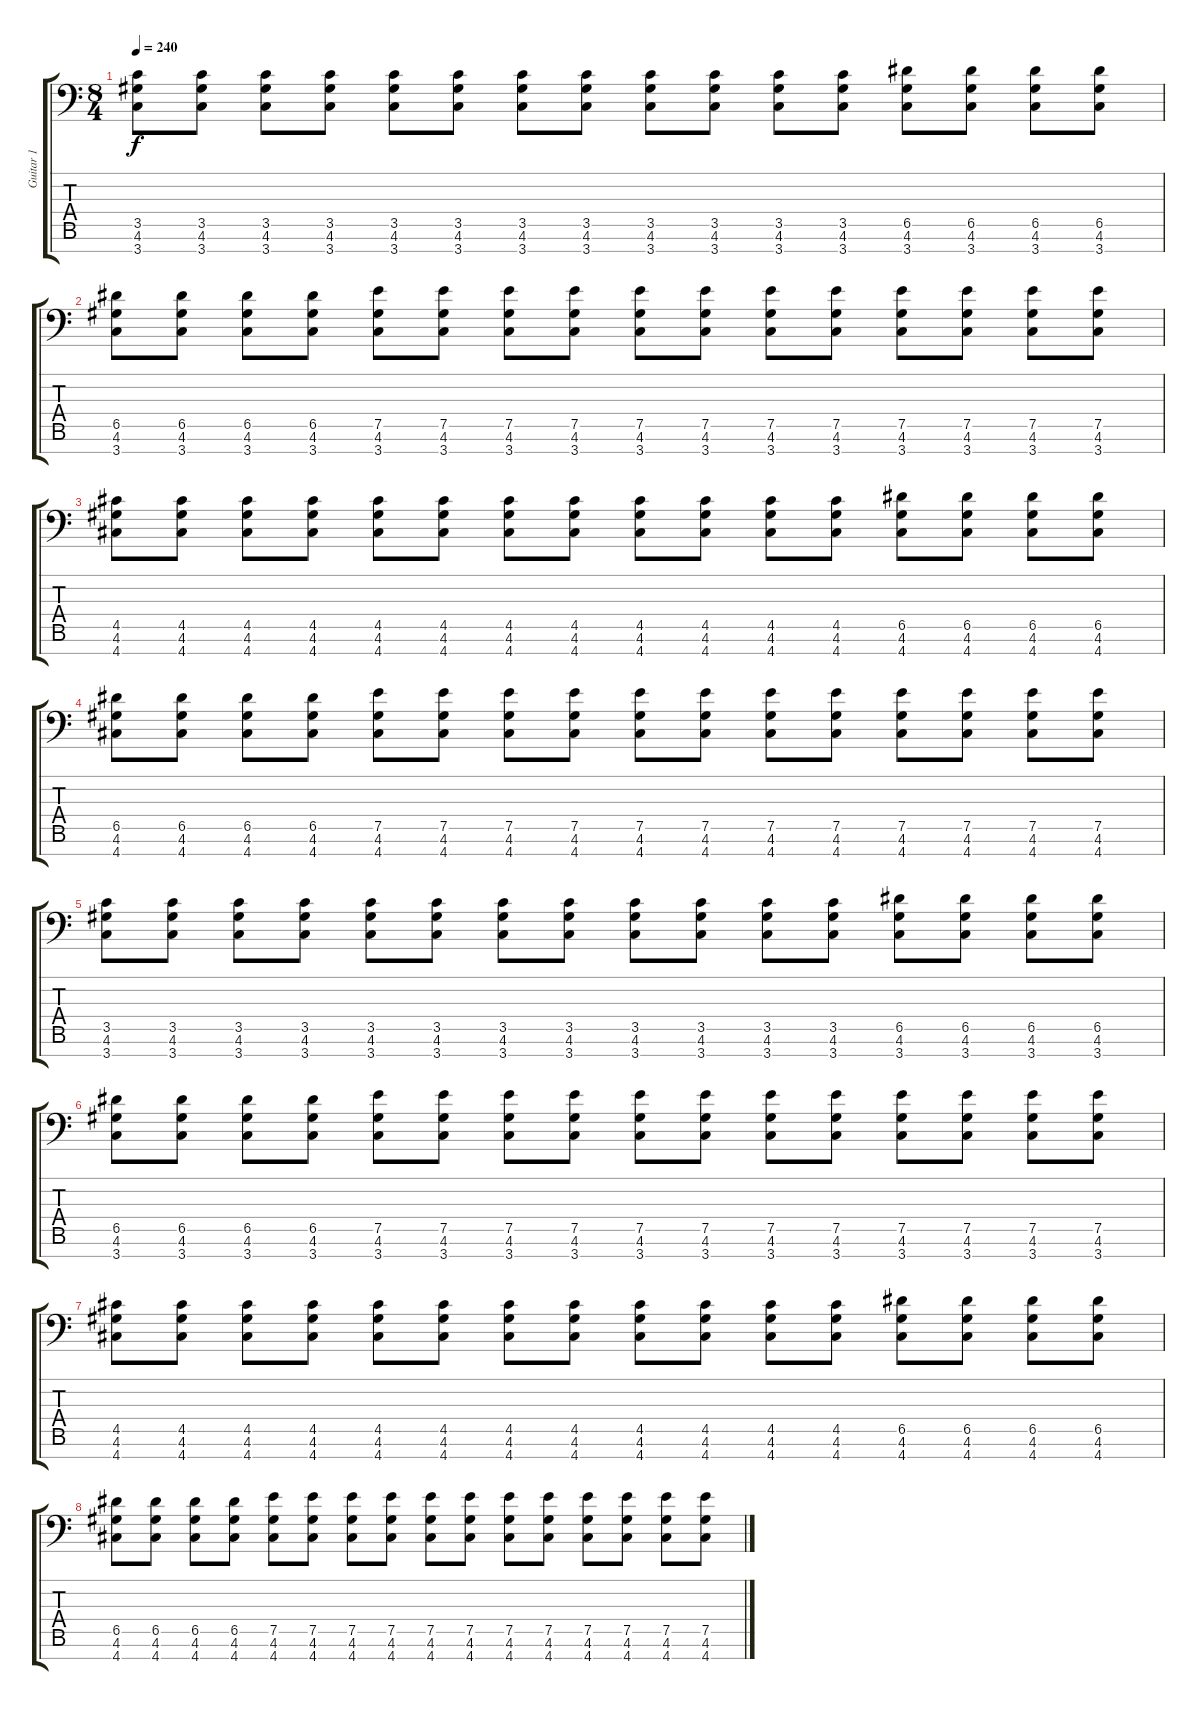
\track ("Guitar 1" "Guitar 1") {instrument distortionguitar}
\staff {score tabs}
\tuning (E4 B3 G3 D3 A2 E2 A1) {hide}
\ts (8 4)
\tempo 240
\clef f4
\ks c
(3.5 4.6 3.7).8{dy f} (3.5 4.6 3.7).8 (3.5 4.6 3.7).8 (3.5 4.6 3.7).8 (3.5 4.6 3.7).8 (3.5 4.6 3.7).8 (3.5 4.6 3.7).8 (3.5 4.6 3.7).8 (3.5 4.6 3.7).8 (3.5 4.6 3.7).8 (3.5 4.6 3.7).8 (3.5 4.6 3.7).8 (6.5 4.6 3.7).8 (6.5 4.6 3.7).8 (6.5 4.6 3.7).8 (6.5 4.6 3.7).8 |
(6.5 4.6 3.7).8 (6.5 4.6 3.7).8 (6.5 4.6 3.7).8 (6.5 4.6 3.7).8 (7.5 4.6 3.7).8 (7.5 4.6 3.7).8 (7.5 4.6 3.7).8 (7.5 4.6 3.7).8 (7.5 4.6 3.7).8 (7.5 4.6 3.7).8 (7.5 4.6 3.7).8 (7.5 4.6 3.7).8 (7.5 4.6 3.7).8 (7.5 4.6 3.7).8 (7.5 4.6 3.7).8 (7.5 4.6 3.7).8 |
(4.5 4.6 4.7).8 (4.5 4.6 4.7).8 (4.5 4.6 4.7).8 (4.5 4.6 4.7).8 (4.5 4.6 4.7).8 (4.5 4.6 4.7).8 (4.5 4.6 4.7).8 (4.5 4.6 4.7).8 (4.5 4.6 4.7).8 (4.5 4.6 4.7).8 (4.5 4.6 4.7).8 (4.5 4.6 4.7).8 (6.5 4.6 4.7).8 (6.5 4.6 4.7).8 (6.5 4.6 4.7).8 (6.5 4.6 4.7).8 |
(6.5 4.6 4.7).8 (6.5 4.6 4.7).8 (6.5 4.6 4.7).8 (6.5 4.6 4.7).8 (7.5 4.6 4.7).8 (7.5 4.6 4.7).8 (7.5 4.6 4.7).8 (7.5 4.6 4.7).8 (7.5 4.6 4.7).8 (7.5 4.6 4.7).8 (7.5 4.6 4.7).8 (7.5 4.6 4.7).8 (7.5 4.6 4.7).8 (7.5 4.6 4.7).8 (7.5 4.6 4.7).8 (7.5 4.6 4.7).8 |
(3.5 4.6 3.7).8 (3.5 4.6 3.7).8 (3.5 4.6 3.7).8 (3.5 4.6 3.7).8 (3.5 4.6 3.7).8 (3.5 4.6 3.7).8 (3.5 4.6 3.7).8 (3.5 4.6 3.7).8 (3.5 4.6 3.7).8 (3.5 4.6 3.7).8 (3.5 4.6 3.7).8 (3.5 4.6 3.7).8 (6.5 4.6 3.7).8 (6.5 4.6 3.7).8 (6.5 4.6 3.7).8 (6.5 4.6 3.7).8 |
(6.5 4.6 3.7).8 (6.5 4.6 3.7).8 (6.5 4.6 3.7).8 (6.5 4.6 3.7).8 (7.5 4.6 3.7).8 (7.5 4.6 3.7).8 (7.5 4.6 3.7).8 (7.5 4.6 3.7).8 (7.5 4.6 3.7).8 (7.5 4.6 3.7).8 (7.5 4.6 3.7).8 (7.5 4.6 3.7).8 (7.5 4.6 3.7).8 (7.5 4.6 3.7).8 (7.5 4.6 3.7).8 (7.5 4.6 3.7).8 |
(4.5 4.6 4.7).8 (4.5 4.6 4.7).8 (4.5 4.6 4.7).8 (4.5 4.6 4.7).8 (4.5 4.6 4.7).8 (4.5 4.6 4.7).8 (4.5 4.6 4.7).8 (4.5 4.6 4.7).8 (4.5 4.6 4.7).8 (4.5 4.6 4.7).8 (4.5 4.6 4.7).8 (4.5 4.6 4.7).8 (6.5 4.6 4.7).8 (6.5 4.6 4.7).8 (6.5 4.6 4.7).8 (6.5 4.6 4.7).8 |
(6.5 4.6 4.7).8 (6.5 4.6 4.7).8 (6.5 4.6 4.7).8 (6.5 4.6 4.7).8 (7.5 4.6 4.7).8 (7.5 4.6 4.7).8 (7.5 4.6 4.7).8 (7.5 4.6 4.7).8 (7.5 4.6 4.7).8 (7.5 4.6 4.7).8 (7.5 4.6 4.7).8 (7.5 4.6 4.7).8 (7.5 4.6 4.7).8 (7.5 4.6 4.7).8 (7.5 4.6 4.7).8 (7.5 4.6 4.7).8
